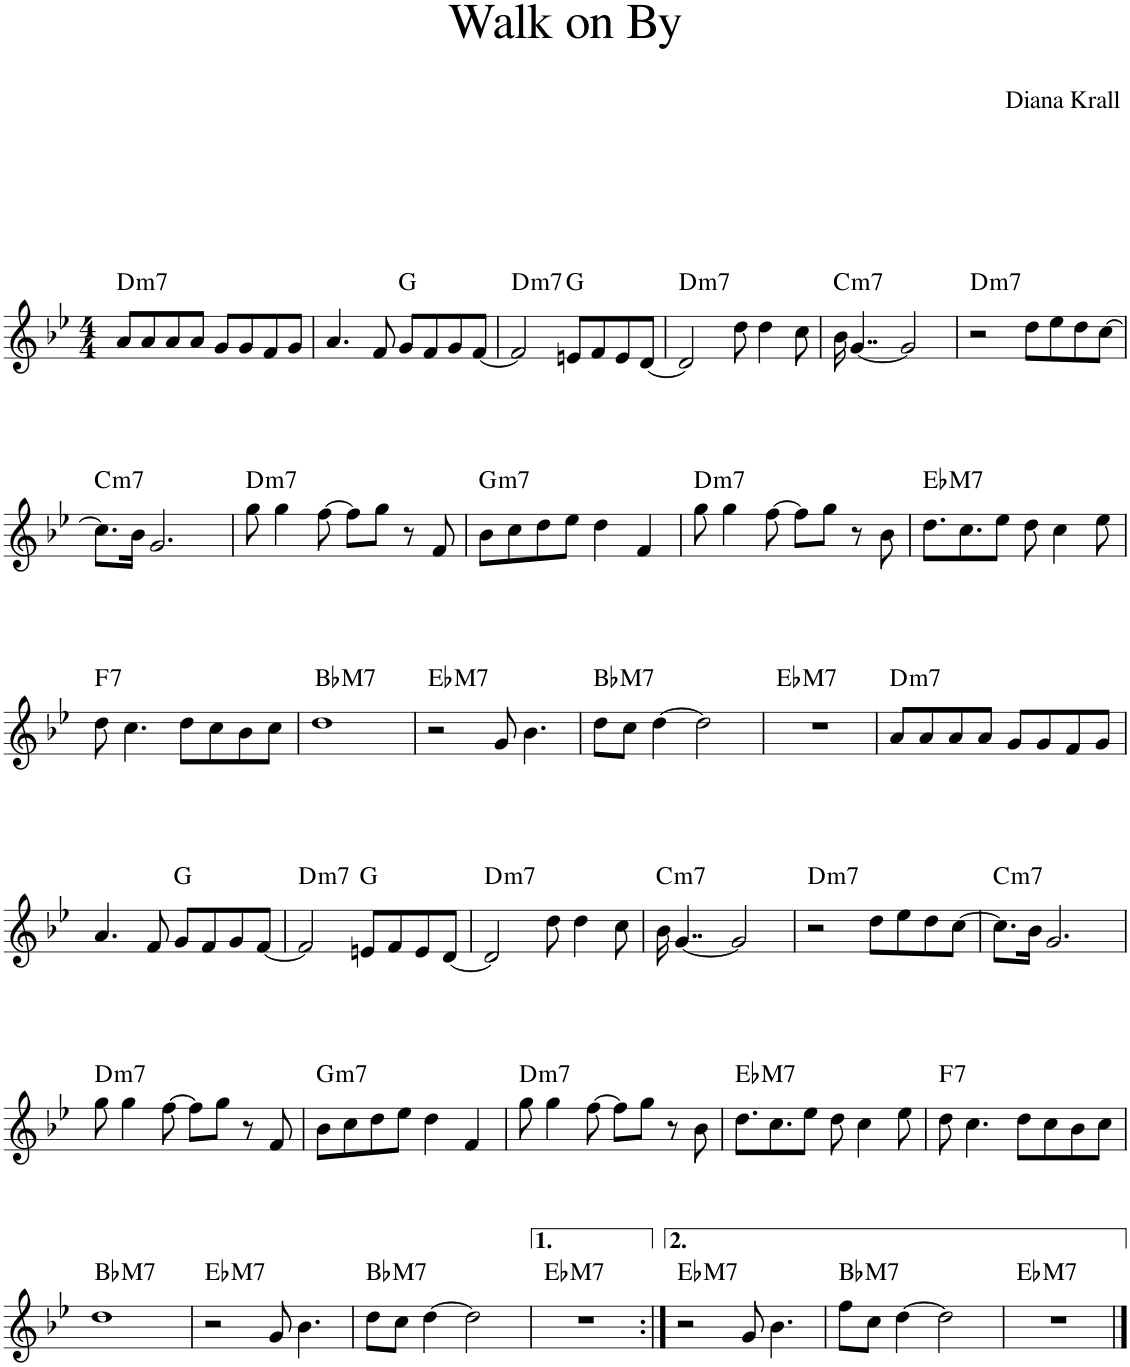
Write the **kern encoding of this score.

**kern	**harte
*part1	*part1
*staff1	*
*I"Piano	*
*I'Pno.	*
*clefG2	*
*k[b-e-]	*
*M4/4	*
=1	=1
!	!LO:H:kt=m7
8a/L	D:min7
8a/	.
8a/	.
8a/J	.
8g/L	.
8g/	.
8f/	.
8g/J	.
=2	=2
4.a/	.
8f/	.
8g/L	G:maj
8f/	.
8g/	.
[8f/J	.
=3	=3
!	!LO:H:kt=m7
2f/]	D:min7
8en/L	G:maj
8f/	.
8e/	.
[8d/J	.
=4	=4
!	!LO:H:kt=m7
2d/]	D:min7
8dd\	.
4dd\	.
8cc\	.
=5	=5
!	!LO:H:kt=m7
16b-\	C:min7
[4..g/	.
2g/]	.
=6	=6
!	!LO:H:kt=m7
2r	D:min7
8dd\L	.
8ee-\	.
8dd\	.
[8cc\J	.
!!LO:LB:g=z
=7	=7
!	!LO:H:kt=m7
8.cc\L]	C:min7
16b-\Jk	.
2.g/	.
=8	=8
!	!LO:H:kt=m7
8gg\	D:min7
4gg\	.
[8ff\	.
8ff\L]	.
8gg\J	.
8r	.
8f/	.
=9	=9
!	!LO:H:kt=m7
8b-\L	G:min7
8cc\	.
8dd\	.
8ee-\J	.
4dd\	.
4f/	.
=10	=10
!	!LO:H:kt=m7
8gg\	D:min7
4gg\	.
[8ff\	.
8ff\L]	.
8gg\J	.
8r	.
8b-\	.
=11	=11
!	!LO:H:kt=M7
8.dd\L	Eb:maj7
8.cc\	.
8ee-\J	.
8dd\	.
4cc\	.
8ee-\	.
!!LO:LB:g=z
=12	=12
!	!LO:H:kt=7
8dd\	F:7
4.cc\	.
8dd\L	.
8cc\	.
8b-\	.
8cc\J	.
=13	=13
!	!LO:H:kt=M7
1dd	Bb:maj7
=14	=14
!	!LO:H:kt=M7
2r	Eb:maj7
8g/	.
4.b-\	.
=15	=15
!	!LO:H:kt=M7
8dd\L	Bb:maj7
8cc\J	.
[4dd\	.
2dd\]	.
=16	=16
!	!LO:H:kt=M7
1r	Eb:maj7
=17	=17
!	!LO:H:kt=m7
8a/L	D:min7
8a/	.
8a/	.
8a/J	.
8g/L	.
8g/	.
8f/	.
8g/J	.
!!LO:LB:g=z
=18	=18
4.a/	.
8f/	.
8g/L	G:maj
8f/	.
8g/	.
[8f/J	.
=19	=19
!	!LO:H:kt=m7
2f/]	D:min7
8en/L	G:maj
8f/	.
8e/	.
[8d/J	.
=20	=20
!	!LO:H:kt=m7
2d/]	D:min7
8dd\	.
4dd\	.
8cc\	.
=21	=21
!	!LO:H:kt=m7
16b-\	C:min7
[4..g/	.
2g/]	.
=22	=22
!	!LO:H:kt=m7
2r	D:min7
8dd\L	.
8ee-\	.
8dd\	.
[8cc\J	.
=23	=23
!	!LO:H:kt=m7
8.cc\L]	C:min7
16b-\Jk	.
2.g/	.
!!LO:LB:g=z
=24	=24
!	!LO:H:kt=m7
8gg\	D:min7
4gg\	.
[8ff\	.
8ff\L]	.
8gg\J	.
8r	.
8f/	.
=25	=25
!	!LO:H:kt=m7
8b-\L	G:min7
8cc\	.
8dd\	.
8ee-\J	.
4dd\	.
4f/	.
=26	=26
!	!LO:H:kt=m7
8gg\	D:min7
4gg\	.
[8ff\	.
8ff\L]	.
8gg\J	.
8r	.
8b-\	.
=27	=27
!	!LO:H:kt=M7
8.dd\L	Eb:maj7
8.cc\	.
8ee-\J	.
8dd\	.
4cc\	.
8ee-\	.
=28	=28
!	!LO:H:kt=7
8dd\	F:7
4.cc\	.
8dd\L	.
8cc\	.
8b-\	.
8cc\J	.
!!LO:LB:g=z
=29	=29
!	!LO:H:kt=M7
1dd	Bb:maj7
=30	=30
!	!LO:H:kt=M7
2r	Eb:maj7
8g/	.
4.b-\	.
=31	=31
!	!LO:H:kt=M7
8dd\L	Bb:maj7
8cc\J	.
[4dd\	.
2dd\]	.
=32	=32
!	!LO:H:kt=M7
1r	Eb:maj7
=33:|!	=33:|!
!	!LO:H:kt=M7
2r	Eb:maj7
8g/	.
4.b-\	.
=34	=34
!	!LO:H:kt=M7
8ff\L	Bb:maj7
8cc\J	.
[4dd\	.
2dd\]	.
=35	=35
!	!LO:H:kt=M7
1r	Eb:maj7
==	==
*-	*-
